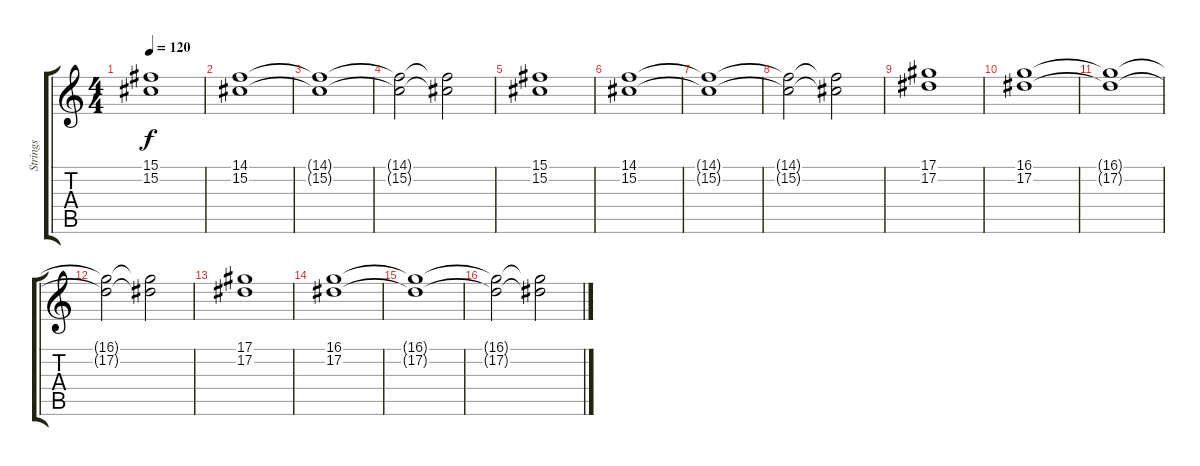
\track ("Strings" "Strings") {instrument stringensemble2}
\staff {score tabs}
\tuning (Eb4 Bb3 Gb3 Db3 Ab2 Eb2) {hide}
\ts (4 4)
\tempo 120
\clef g2
\ks c
(15.1 15.2).1{dy f} |
(14.1 15.2).1 |
(14.1{t} 15.2{t}).1 |
(14.1{t} 15.2{t}).2 (14.1{t} 15.2{t}).2 |
(15.1 15.2).1 |
(14.1 15.2).1 |
(14.1{t} 15.2{t}).1 |
(14.1{t} 15.2{t}).2 (14.1{t} 15.2{t}).2 |
(17.1 17.2).1 |
(16.1 17.2).1 |
(16.1{t} 17.2{t}).1 |
(16.1{t} 17.2{t}).2 (16.1{t} 17.2{t}).2 |
(17.1 17.2).1 |
(16.1 17.2).1 |
(16.1{t} 17.2{t}).1 |
(16.1{t} 17.2{t}).2 (16.1{t} 17.2{t}).2
